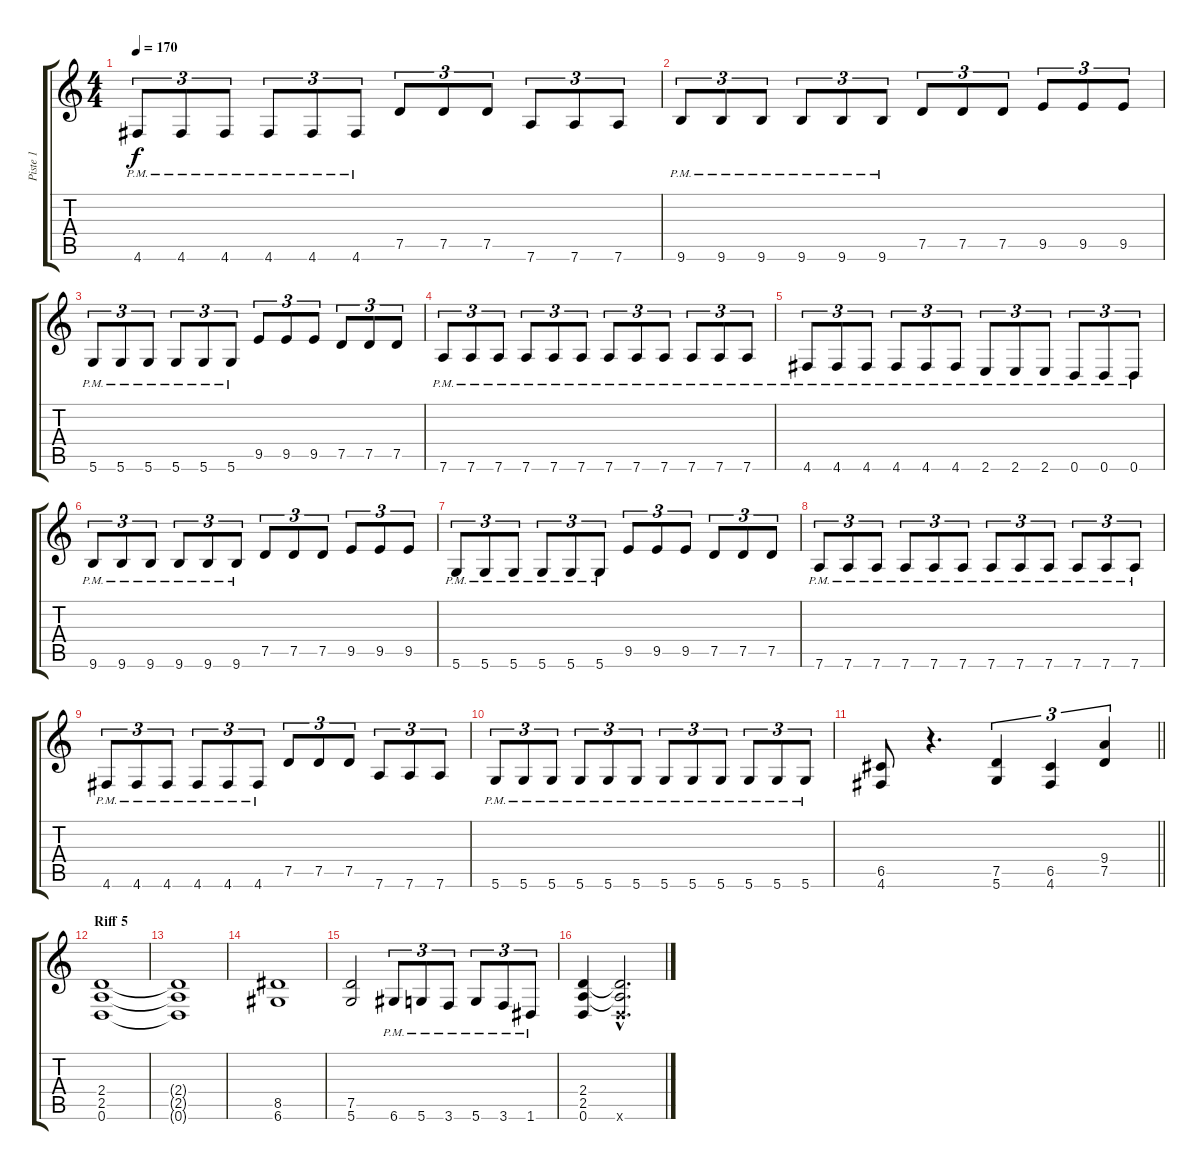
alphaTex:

\track ("Piste 1" "Piste 1") {instrument distortionguitar}
\staff {score tabs}
\tuning (D4 A3 F3 C3 G2 D2) {hide}
\ts (4 4)
\tempo 170
\clef g2
\ks c
4.6{pm}.8{tu (3 2) dy f} 4.6{pm}.8{tu (3 2)} 4.6{pm}.8{tu (3 2)} 4.6{pm}.8{tu (3 2)} 4.6{pm}.8{tu (3 2)} 4.6{pm}.8{tu (3 2)} 7.5.8{tu (3 2)} 7.5.8{tu (3 2)} 7.5.8{tu (3 2)} 7.6.8{tu (3 2)} 7.6.8{tu (3 2)} 7.6.8{tu (3 2)} |
9.6{pm}.8{tu (3 2)} 9.6{pm}.8{tu (3 2)} 9.6{pm}.8{tu (3 2)} 9.6{pm}.8{tu (3 2)} 9.6{pm}.8{tu (3 2)} 9.6{pm}.8{tu (3 2)} 7.5.8{tu (3 2)} 7.5.8{tu (3 2)} 7.5.8{tu (3 2)} 9.5.8{tu (3 2)} 9.5.8{tu (3 2)} 9.5.8{tu (3 2)} |
5.6{pm}.8{tu (3 2)} 5.6{pm}.8{tu (3 2)} 5.6{pm}.8{tu (3 2)} 5.6{pm}.8{tu (3 2)} 5.6{pm}.8{tu (3 2)} 5.6{pm}.8{tu (3 2)} 9.5.8{tu (3 2)} 9.5.8{tu (3 2)} 9.5.8{tu (3 2)} 7.5.8{tu (3 2)} 7.5.8{tu (3 2)} 7.5.8{tu (3 2)} |
7.6{pm}.8{tu (3 2)} 7.6{pm}.8{tu (3 2)} 7.6{pm}.8{tu (3 2)} 7.6{pm}.8{tu (3 2)} 7.6{pm}.8{tu (3 2)} 7.6{pm}.8{tu (3 2)} 7.6{pm}.8{tu (3 2)} 7.6{pm}.8{tu (3 2)} 7.6{pm}.8{tu (3 2)} 7.6{pm}.8{tu (3 2)} 7.6{pm}.8{tu (3 2)} 7.6{pm}.8{tu (3 2)} |
4.6{pm}.8{tu (3 2)} 4.6{pm}.8{tu (3 2)} 4.6{pm}.8{tu (3 2)} 4.6{pm}.8{tu (3 2)} 4.6{pm}.8{tu (3 2)} 4.6{pm}.8{tu (3 2)} 2.6{pm}.8{tu (3 2)} 2.6{pm}.8{tu (3 2)} 2.6{pm}.8{tu (3 2)} 0.6{pm}.8{tu (3 2)} 0.6{pm}.8{tu (3 2)} 0.6{pm}.8{tu (3 2)} |
9.6{pm}.8{tu (3 2)} 9.6{pm}.8{tu (3 2)} 9.6{pm}.8{tu (3 2)} 9.6{pm}.8{tu (3 2)} 9.6{pm}.8{tu (3 2)} 9.6{pm}.8{tu (3 2)} 7.5.8{tu (3 2)} 7.5.8{tu (3 2)} 7.5.8{tu (3 2)} 9.5.8{tu (3 2)} 9.5.8{tu (3 2)} 9.5.8{tu (3 2)} |
5.6{pm}.8{tu (3 2)} 5.6{pm}.8{tu (3 2)} 5.6{pm}.8{tu (3 2)} 5.6{pm}.8{tu (3 2)} 5.6{pm}.8{tu (3 2)} 5.6{pm}.8{tu (3 2)} 9.5.8{tu (3 2)} 9.5.8{tu (3 2)} 9.5.8{tu (3 2)} 7.5.8{tu (3 2)} 7.5.8{tu (3 2)} 7.5.8{tu (3 2)} |
7.6{pm}.8{tu (3 2)} 7.6{pm}.8{tu (3 2)} 7.6{pm}.8{tu (3 2)} 7.6{pm}.8{tu (3 2)} 7.6{pm}.8{tu (3 2)} 7.6{pm}.8{tu (3 2)} 7.6{pm}.8{tu (3 2)} 7.6{pm}.8{tu (3 2)} 7.6{pm}.8{tu (3 2)} 7.6{pm}.8{tu (3 2)} 7.6{pm}.8{tu (3 2)} 7.6{pm}.8{tu (3 2)} |
4.6{pm}.8{tu (3 2)} 4.6{pm}.8{tu (3 2)} 4.6{pm}.8{tu (3 2)} 4.6{pm}.8{tu (3 2)} 4.6{pm}.8{tu (3 2)} 4.6{pm}.8{tu (3 2)} 7.5.8{tu (3 2)} 7.5.8{tu (3 2)} 7.5.8{tu (3 2)} 7.6.8{tu (3 2)} 7.6.8{tu (3 2)} 7.6.8{tu (3 2)} |
5.6{pm}.8{tu (3 2)} 5.6{pm}.8{tu (3 2)} 5.6{pm}.8{tu (3 2)} 5.6{pm}.8{tu (3 2)} 5.6{pm}.8{tu (3 2)} 5.6{pm}.8{tu (3 2)} 5.6{pm}.8{tu (3 2)} 5.6{pm}.8{tu (3 2)} 5.6{pm}.8{tu (3 2)} 5.6{pm}.8{tu (3 2)} 5.6{pm}.8{tu (3 2)} 5.6{pm}.8{tu (3 2)} |
\barLineRight lightlight
(6.5 4.6).8 r.4{d} (7.5 5.6).4{tu (3 2)} (6.5 4.6).4{tu (3 2)} (9.4 7.5).4{tu (3 2)} |
\section ("" "Riff 5")
(2.4 2.5 0.6).1 |
(2.4{t} 2.5{t} 0.6{t}).1 |
(8.5 6.6).1 |
(7.5 5.6).2 6.6{pm}.8{tu (3 2)} 5.6{pm}.8{tu (3 2)} 3.6{pm}.8{tu (3 2)} 5.6{pm}.8{tu (3 2)} 3.6{pm}.8{tu (3 2)} 1.6{pm}.8{tu (3 2)} |
(2.4 2.5 0.6).4 (2.4{sl hac t} 2.5{sl hac t} 0.6{hac x}).2{d}
